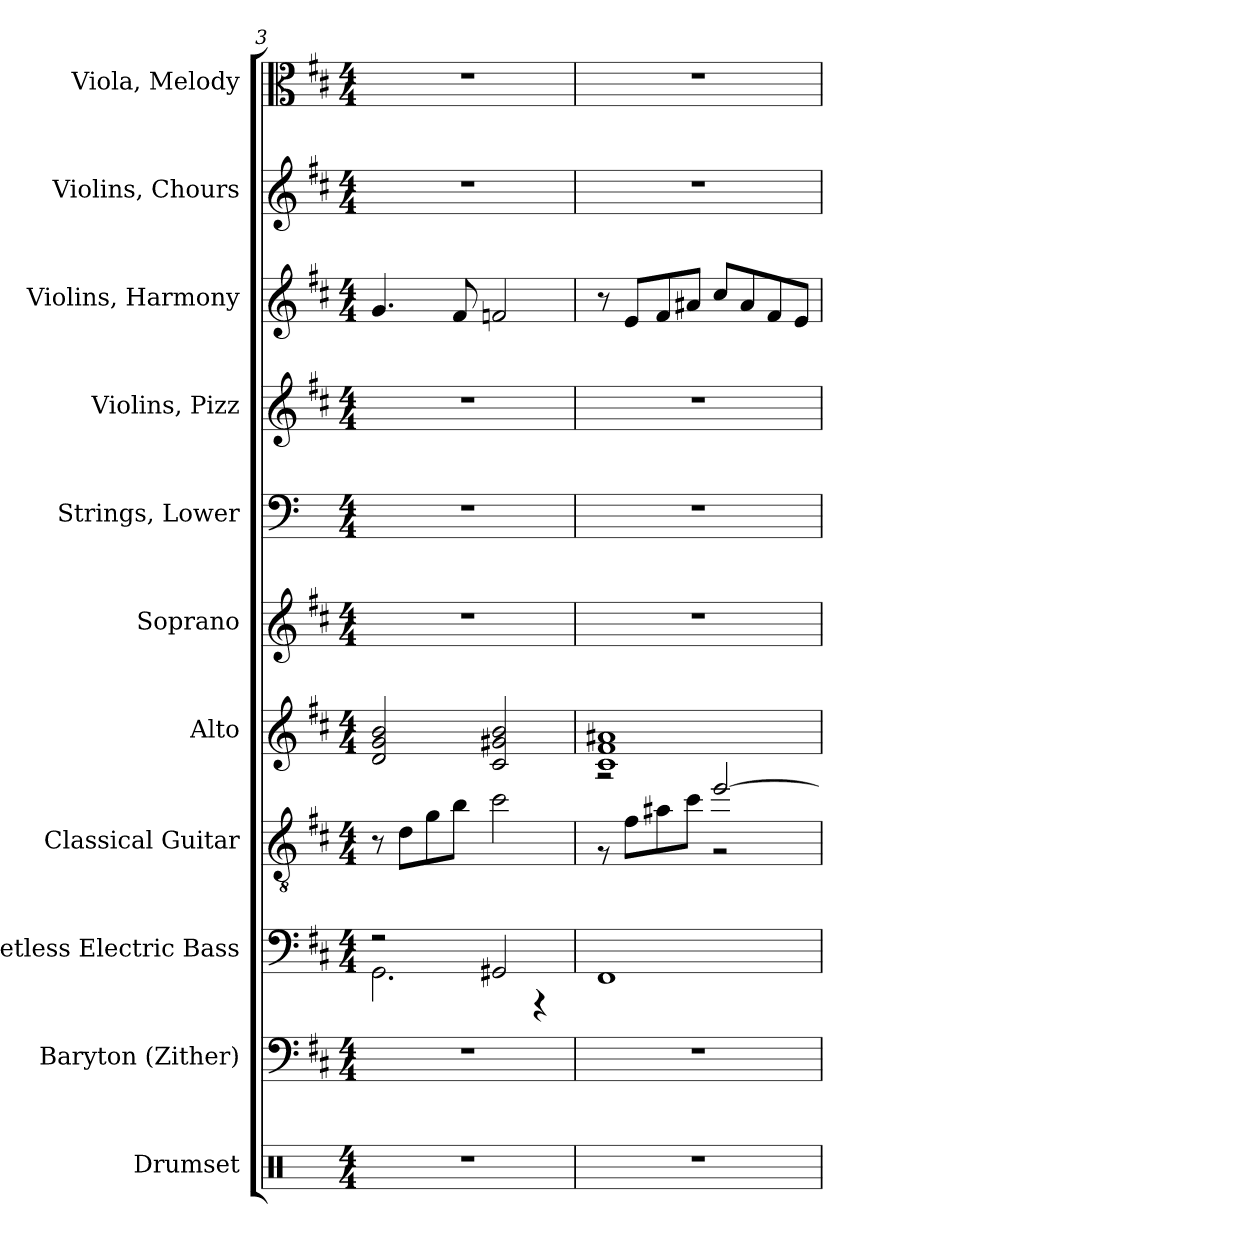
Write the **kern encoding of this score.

**kern	**kern	**kern	**kern	**kern	**kern	**kern	**kern	**kern	**kern	**kern
*part11	*part10	*part9	*part8	*part7	*part6	*part5	*part4	*part3	*part2	*part1
*staff11	*staff10	*staff9	*staff8	*staff7	*staff6	*staff5	*staff4	*staff3	*staff2	*staff1
*I"Drumset	*I"Baryton (Zither)	*I"Fretless Electric Bass	*I"Classical Guitar	*I"Alto	*I"Soprano	*I"Strings, Lower	*I"Violins, Pizz	*I"Violins, Harmony	*I"Violins, Chours	*I"Viola, Melody
*I'D. Set	*I'Bary.	*I'Frtl. El. B.	*I'Guit.	*I'A.	*I'S.	*I'St.	*I'Vlns.	*I'Vlns.	*I'Vlns.	*I'Vla.
*clefX	*clefF4	*clefF4	*clefGv2	*clefG2	*clefG2	*clefF4	*clefG2	*clefG2	*clefG2	*clefC3
*	*	*ITrd7c12	*	*	*	*	*	*	*	*
*k[]	*k[f#c#]	*k[f#c#]	*k[f#c#]	*k[f#c#]	*k[f#c#]	*k[]	*k[f#c#]	*k[f#c#]	*k[f#c#]	*k[f#c#]
*M4/4	*M4/4	*M4/4	*M4/4	*M4/4	*M4/4	*M4/4	*M4/4	*M4/4	*M4/4	*M4/4
=3	=3	=3	=3	=3	=3	=3	=3	=3	=3	=3
*	*	*^	*	*	*	*	*	*	*	*
1r	1r	2r	2.GGG\	8r	2d/ 2g/ 2b/	1r	1r	1r	4.g/	1r	1r
.	.	.	.	8d\L	.	.	.	.	.	.	.
.	.	.	.	8g\	.	.	.	.	.	.	.
.	.	.	.	8b\J	.	.	.	.	8f#/	.	.
.	.	2GGG#X/	.	2cc#\	2c#/ 2g#X/ 2b/	.	.	.	2fn/	.	.
.	.	.	4r	.	.	.	.	.	.	.	.
*	*	*v	*v	*	*	*	*	*	*	*	*
=4	=4	=4	=4	=4	=4	=4	=4	=4	=4	=4
*	*	*	*^	*	*	*	*	*	*	*
1r	1r	1FFF#	2r	8r	1c# 1f# 1a#X	1r	1r	1r	8r	1r	1r
.	.	.	.	8f#\L	.	.	.	.	8e/L	.	.
.	.	.	.	8a#X\	.	.	.	.	8f#/	.	.
.	.	.	.	8cc#\J	.	.	.	.	8a#X/J	.	.
.	.	.	[2ee/	2r	.	.	.	.	8cc#/L	.	.
.	.	.	.	.	.	.	.	.	8a#/	.	.
.	.	.	.	.	.	.	.	.	8f#/	.	.
.	.	.	.	.	.	.	.	.	8e/J	.	.
*	*	*	*v	*v	*	*	*	*	*	*	*
=	=	=	=	=	=	=	=	=	=	=
*-	*-	*-	*-	*-	*-	*-	*-	*-	*-	*-
